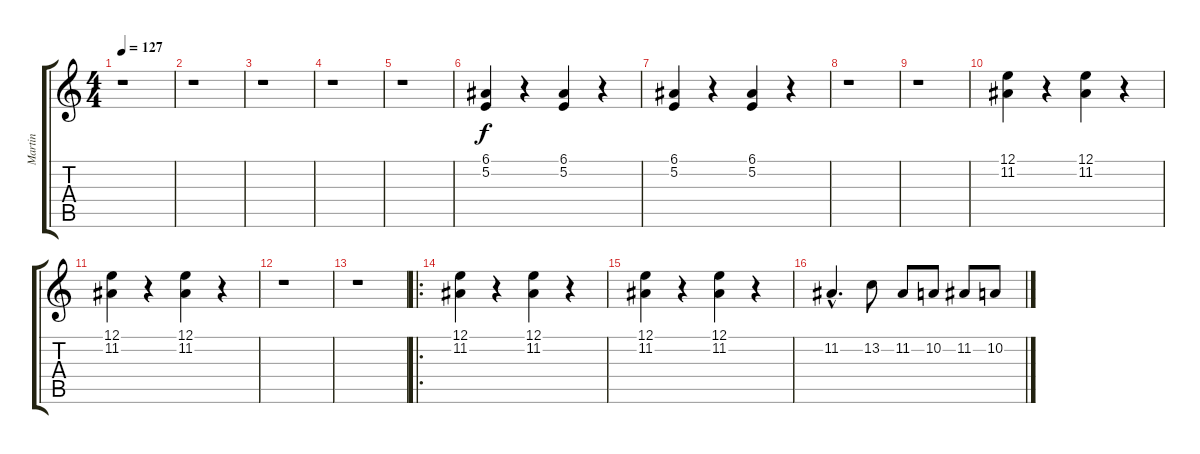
\track ("Martin" "Martin") {instrument choiraahs}
\staff {score tabs}
\tuning (E4 B3 G3 D3 A2 E2) {hide}
\ts (4 4)
\tempo 127
\clef g2
\ks c
r.1{dy f} |
r.1 |
r.1 |
r.1 |
r.1 |
(6.1 5.2).4 r.4 (6.1 5.2).4 r.4 |
(6.1 5.2).4 r.4 (6.1 5.2).4 r.4 |
r.1 |
r.1 |
(12.1 11.2).4 r.4 (12.1 11.2).4 r.4 |
(12.1 11.2).4 r.4 (12.1 11.2).4 r.4 |
r.1 |
r.1 |
\ro
(12.1 11.2).4 r.4 (12.1 11.2).4 r.4 |
(12.1 11.2).4 r.4 (12.1 11.2).4 r.4 |
11.2{hac}.4{d} 13.2.8 11.2.8 10.2.8 11.2.8 10.2.8
